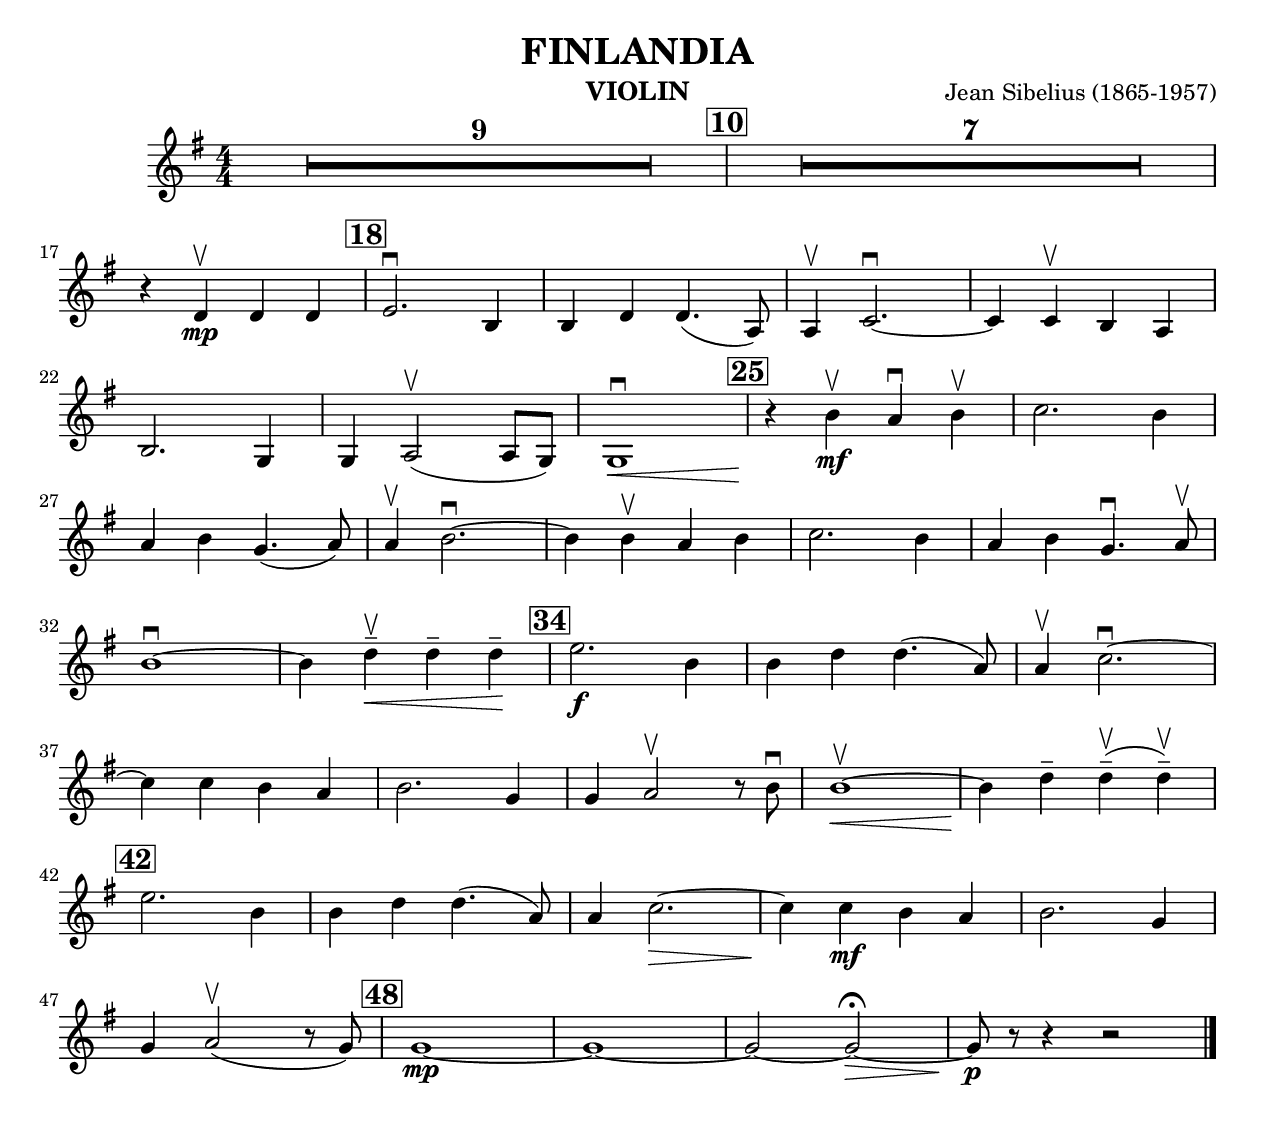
\version "2.19.47"
\language "english"
#(set-default-paper-size "letter")

first = \relative a' {
  \set Score.markFormatter = #format-mark-box-barnumbers
  \time 4/4
  \numericTimeSignature
  \key g \major
  \compressFullBarRests
  \override MultiMeasureRest.expand-limit = #3

  R1*9
  \mark \default
  R1*7 |
  \break

  r4 d,\mp\upbow d d |
  \mark \default
  e2.\downbow b4 |
  b d d4.(a8) |
  a4\upbow c2.\downbow ~ |
  c4 c\upbow b a |
  \break

  b2. g4 |
  g4 a2\upbow(a8 g8) |
  g1\downbow\<
  \mark \default
  r4\! b'4\upbow\mf a\downbow b\upbow |
  c2. b4 |
  \break

  a4 b g4.(a8) |
  a4\upbow b2.\downbow~ |
  b4 b\upbow a b |
  c2. b4 |
  a b g4.\downbow a8\upbow |
  \break
  b1\downbow ~ |
  b4 d\upbow--\< d-- d--\!
  \mark \default
  e2.\f b4 |
  b d d4.(a8) |
  a4\upbow c2.\downbow~ |
  \break
  c4 c b a |
  b2. g4 |
  g4 a2\upbow r8 b8\downbow |
  b1\upbow\< ~ |
  b4\! d-- d--\upbow( d--\upbow) |
  \break

  \mark \default
  e2. b4 | b4 d d4.(a8) |
  a4 c2.\>~ |
  c4\! c\mf b a |
  b2. g4 |
  \break

  g4 a2\upbow(r8 g8) |
  \mark \default
  g1\mp ~ | g1~ | g2 ~ g2\fermata\>~ |
  g8\!\p r8 r4 r2 \bar "|."
}

\bookpart {
  \header {
    title = "FINLANDIA"
    instrument = "VIOLIN"
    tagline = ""
    composer = "Jean Sibelius (1865-1957)"
  }
  \score {
    \new Staff \with {
    } \first
  }
}
